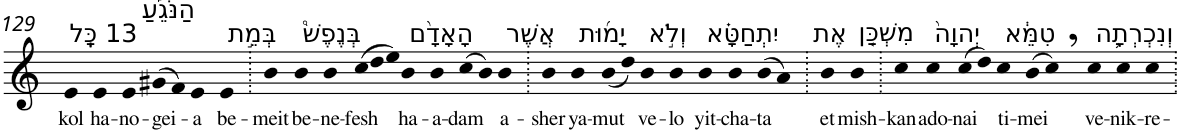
**kern	**text
*part1	*part1
*staff1	*staff1
*I"Piano	*
*I'Pno	*
!!LO:PB:g=z
*clefG2	*
*k[]	*
=129	=129
!LO:TX:a:t=13 כָּֽל	!
!	!LO:LY:b
4e	kol
!LO:TX:a:t=הַנֹּגֵ֡עַ	!
!	!LO:LY:b
4e	ha-
!	!LO:LY:b
4e	-no-
!	!LO:LY:b
(>8g#X	-gei-
8f)	.
!	!LO:LY:b
4e	-a
!LO:TX:a:t=בְּמֵ֣ת	!
!	!LO:LY:b
4e	be-
=130.	=130.
!	!LO:LY:b
4b	-meit
!LO:TX:a:t=בְּנֶפֶשׁ֩	!
!	!LO:LY:b
4b	be-
!	!LO:LY:b
4b	-ne-
*Xtuplet	*
!	!LO:LY:b
(>12cc	-fesh
12dd	.
12ee)	.
!LO:TX:a:t=הָאָדָ֨ם	!
!	!LO:LY:b
4b	ha-
!	!LO:LY:b
4b	-a-
!	!LO:LY:b
(>8cc	-dam
8b)	.
!LO:TX:a:t=אֲשֶׁר	!
!	!LO:LY:b
4b	a-
=131.	=131.
!	!LO:LY:b
4b	-sher
!LO:TX:a:t=יָמ֜וּת	!
!	!LO:LY:b
4b	ya-
!	!LO:LY:b
(<8b	-mut
8dd)	.
!LO:TX:a:t=וְלֹ֣א	!
!	!LO:LY:b
4b	ve-
!	!LO:LY:b
4b	-lo
!LO:TX:a:t=יִתְחַטָּ֗א	!
!	!LO:LY:b
4b	yit-
!	!LO:LY:b
4b	-cha-
!	!LO:LY:b
(>8b	-ta
8a)	.
=132.	=132.
!LO:TX:a:t=אֶת	!
!	!LO:LY:b
4b	et
!LO:TX:a:t=מִשְׁכַּ֤ן	!
!	!LO:LY:b
4b	mish-
=133.	=133.
!	!LO:LY:b
4cc	-kan
!LO:TX:a:t=יְהוָה֙	!
!	!LO:LY:b
4cc	ado-
!	!LO:LY:b
(>8cc	-nai
8dd)	.
!LO:TX:a:t=טִמֵּ֔א	!
!	!LO:LY:b
4cc	ti-
!	!LO:LY:b
(>8b	-mei
8cc,)	.
!LO:TX:a:t=וְנִכְרְתָ֛ה	!
!	!LO:LY:b
4cc	ve-
!	!LO:LY:b
4cc	-nik-
!	!LO:LY:b
4cc	-re-
=.	=.
*-	*-
